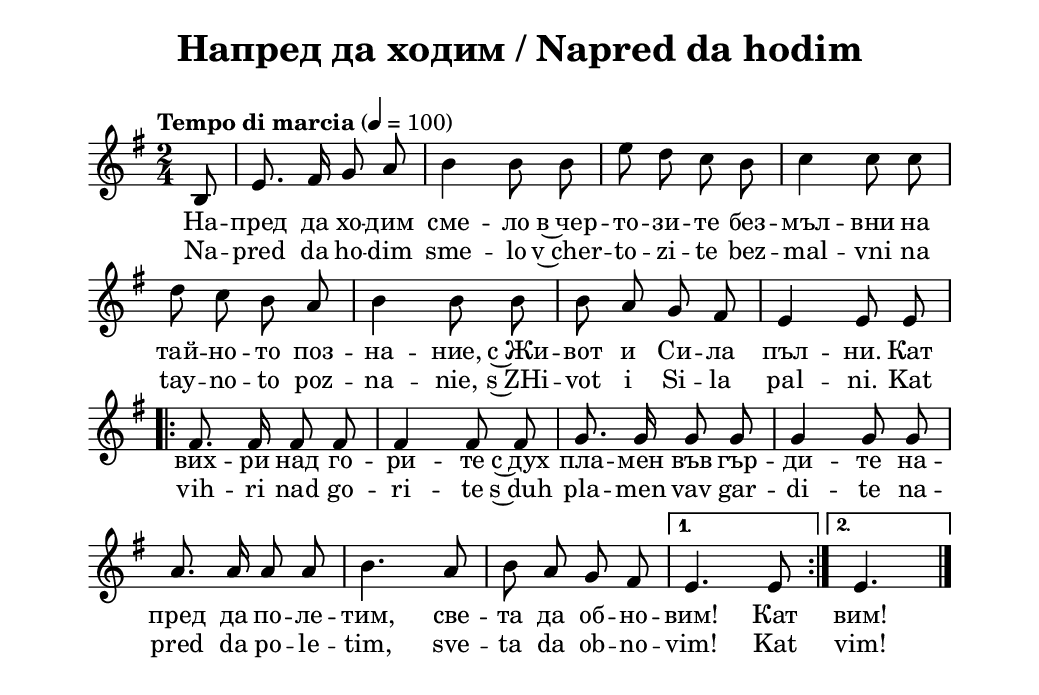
\version "2.18.2"

#(set! paper-alist (cons '("mein Format" . (cons (* 176 mm) (*  250 mm))) paper-alist))


\paper {
  print-all-headers = ##t
  print-page-number = ##f 
  left-margin = 1.5\cm
  right-margin = 1.5\cm
  top-margin = 2.5\cm
  ragged-bottom = ##t % do not spread the staves to fill the whole vertical space
  #(set-paper-size "mein Format")
}



\header {
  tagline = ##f
}

\bookpart {
\score{
  \layout { 
    indent = 0.0\cm % remove first line indentation
    ragged-last = ##f % do spread last line to fill the whole space
    \context {
      \Score
      \omit BarNumber %remove bar numbers
    } % context
  } % layout

  \new Voice \absolute  {
    \clef treble
    \key g \major
    \time 2/4 \tempo "Tempo di marcia" 4 = 100
    \partial 8
    \autoBeamOff

      b8 | e'8. fis'16 g'8 a' | b'4 b'8 b' | e''8 d'' c'' b' | c''4 c''8 c'' \break |
      d''8 c'' b' a' | b'4 b'8 b' | b'8 a' g' fis' | e'4 e'8 e' \break |
      \repeat volta 2 {
        fis'8. fis'16 fis'8 fis' | 
        fis'4 fis'8 fis' | 
        g'8. g'16 g'8 g' | 
        g'4 g'8 g' | \break 
        
        a'8.  a'16 a'8 a' | 
        b'4. a'8 | 
        b'8 a' g'  fis'8 |
      } \alternative { 
        {  e'4. e'8 |}  
        {e'4. \bar "|." \break } 
        {e'4. \bar "|." \break } 
      }
  }
  
  \addlyrics {
    На -- пред
    да хо -- дим сме -- ло в~чер -- то -- зи -- те
    без -- мъл -- вни на тай -- но -- то поз -- на --
    ние, с~Жи -- вот и Си -- ла пъл -- ни. Кат вих
    -- ри над го -- ри -- те с~дух пла -- мен във
    гър -- ди -- те на -- пред да по -- ле -- тим,
    све -- та да об -- но -- вим! Кат вим!
  }

  \addlyrics {
    Na -- pred
    da ho -- dim sme -- lo v~cher -- to -- zi -- te
    bez -- mal -- vni na tay -- no -- to poz -- na --
    nie, s~ZHi -- vot i Si -- la pal -- ni. Kat vih
    -- ri nad go -- ri -- te s~duh pla -- men vav
    gar -- di -- te na -- pred da po -- le -- tim,
    sve -- ta da ob -- no -- vim! Kat vim!
  }

  \header {
    title = "Напред да ходим / Napred da hodim"
  }
} % score

\markup { \hspace #2 \vspace #2
   \fontsize #+1 {
    
    \column {

\line {   "   "2. Земята с чисти мисли}

\line {   "   "да оградиме здраво,}

\line {   "   "и злото всепорочно}

\line {   "   "да победиме с право.}
\line { " " }
\line { "   " \italic {Припев}}
\line { " " }


\line {   3. На слабите да носим}

\line {   "   "подкрепа и обнова,}

\line {   "   "на страдущите – милост} 

\line {   "   "и свободата нова.}
\line { " " }
\line { "   " \italic {Припев}}
\line { " " }
\line {  4. Във бездната да слезем,}

\line {   "   "хоругва да поставим}

\line {   "   "и падналите братя}

\line {   "   "от мъка да избавим.}
\line { " " }
\line { "   " \italic {Припев}}
\line { " " }
\line {   5. Тогава да отворим}

\line {   "   "на новий град вратите,}

\line {   "   "в Иерусалим да влезем –}

\line {   "   "света на Светлините.}
\line { " " }
\line { "   " \italic {Припев}}
 \line { " " }   
 
       }
    
   
    
 %}
  %
   \hspace #10 {
    
    \column  {
       
   

\line { 2. Zemyata s chisti misli}

\line { "   "da ogradime zdravo,}

\line { "   "i zloto vseporochno}

\line { "   "da pobedime s pravo.}
\line { " " }
    \line { "   " \italic { Refrain :} }
\line { " " }
\line { 3. Na slabite da nosim}

\line { "   "podkrepa i obnova,}

\line { "   "na stradushtite – milost}

\line { "   "i svobodata nova.}
\line { " " }
    \line { "   " \italic { Refrain :} }
\line { " " }
\line { 4. Vav bezdnata da slezem,}

\line { "   "horugva da postavim}

\line { "   "i padnalite bratya}

\line { "   "ot maka da izbavim.}
\line { " " }
    \line { "   " \italic { Refrain :} }
\line { " " }
\line { 5. Togava da otvorim}

\line { "   "na noviy grad vratite,}

\line { "   "v Ierusalim da vlezem –}

\line { "   "sveta na Svetlinite.}
\line { " " }
\line { "   " \italic { Refrain :} }
       
      
      
 }    
    }
    }
 
}


}
